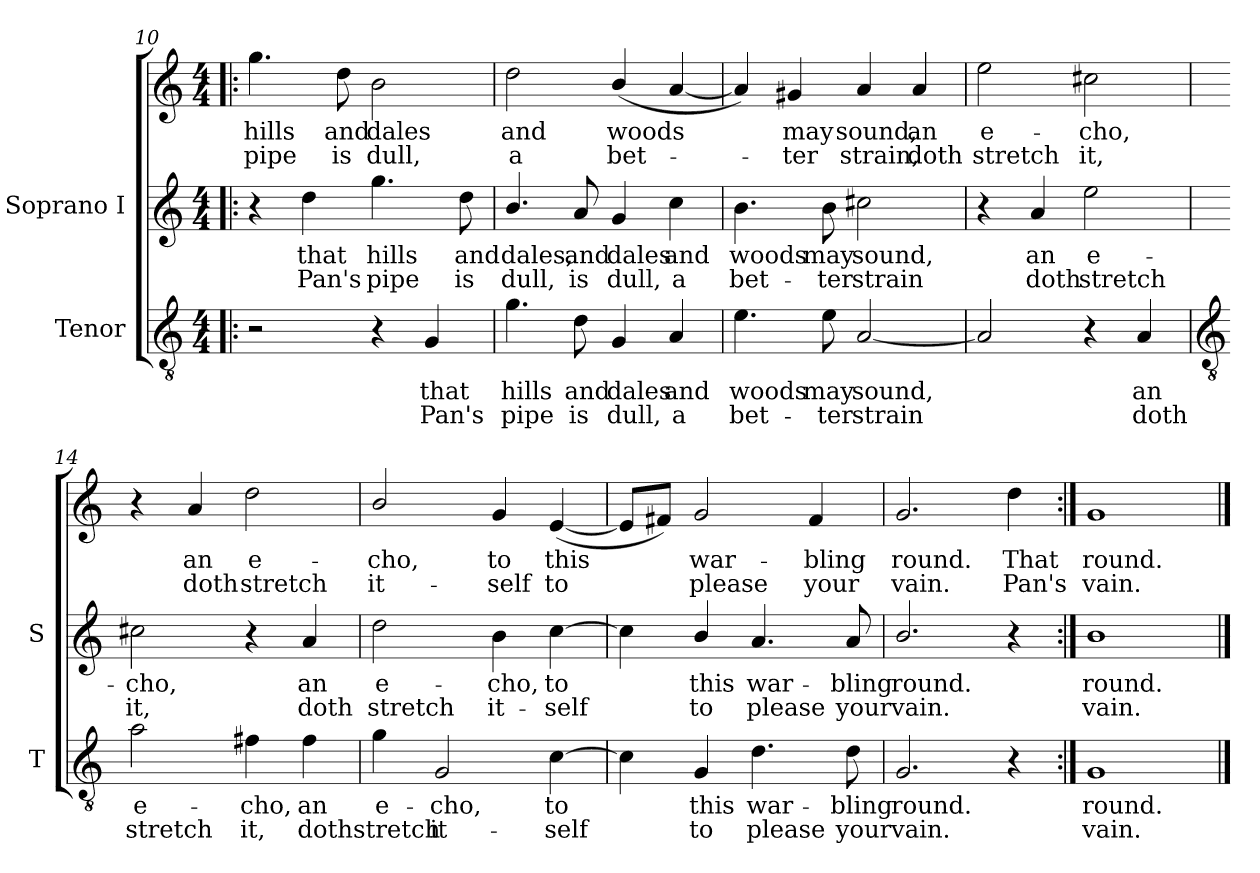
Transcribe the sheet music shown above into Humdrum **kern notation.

**kern	**text	**text	**kern	**text	**text	**kern	**text	**text
*part2	*part2	*part2	*part1	*part1	*part1	*part1	*part1	*part1
*staff3	*staff3	*staff3	*staff2	*staff2	*staff2	*staff1	*staff1	*staff1
*I"Tenor	*	*	*I"Soprano I	*	*	*	*	*
*I'T	*	*	*I'S	*	*	*	*	*
!!LO:LB:g=z
*clefGv2	*	*	*clefG2	*	*	*clefG2	*	*
*k[]	*	*	*k[]	*	*	*k[]	*	*
*C:	*	*	*C:	*	*	*C:	*	*
*M4/4	*	*	*M4/4	*	*	*M4/4	*	*
=10!|:	=10!|:	=10!|:	=10!|:	=10!|:	=10!|:	=10!|:	=10!|:	=10!|:
!	!	!	!	!	!	!	!LO:LY:b	!LO:LY:b
2r	.	.	4r	.	.	4.gg	hills	pipe
!	!	!	!	!LO:LY:b	!LO:LY:b	!	!	!
.	.	.	4dd	that	Pan's	.	.	.
!	!	!	!	!	!	!	!LO:LY:b	!LO:LY:b
.	.	.	.	.	.	8dd	and	is
!	!	!	!	!LO:LY:b	!LO:LY:b	!	!LO:LY:b	!LO:LY:b
4r	.	.	4.gg	hills	pipe	2b	dales	dull,
!	!LO:LY:b	!LO:LY:b	!	!	!	!	!	!
4G	that	Pan's	.	.	.	.	.	.
!	!	!	!	!LO:LY:b	!LO:LY:b	!	!	!
.	.	.	8dd	and	is	.	.	.
=11	=11	=11	=11	=11	=11	=11	=11	=11
!	!LO:LY:b	!LO:LY:b	!	!LO:LY:b	!LO:LY:b	!	!LO:LY:b	!LO:LY:b
4.g	hills	pipe	4.b/	dales,	dull,	2dd	and	a
!	!LO:LY:b	!LO:LY:b	!	!LO:LY:b	!LO:LY:b	!	!	!
8d	and	is	8a	and	is	.	.	.
!	!LO:LY:b	!LO:LY:b	!	!LO:LY:b	!LO:LY:b	!	!LO:LY:b	!LO:LY:b
4G	dales	dull,	4g	dales	dull,	(<4b/	woods	bet-
!	!LO:LY:b	!LO:LY:b	!	!LO:LY:b	!LO:LY:b	!	!	!
4A	and	a	4cc	and	a	[4a	.	.
=12	=12	=12	=12	=12	=12	=12	=12	=12
!	!LO:LY:b	!LO:LY:b	!	!LO:LY:b	!LO:LY:b	!	!	!
4.e	woods	bet-	4.b	woods	bet-	4a])	.	.
!	!	!	!	!	!	!	!LO:LY:b	!LO:LY:b
.	.	.	.	.	.	4g#X	may	ter
!	!LO:LY:b	!LO:LY:b	!	!LO:LY:b	!LO:LY:b	!	!	!
8e	-may	ter	8b	-may	ter	.	.	.
!	!LO:LY:b	!LO:LY:b	!	!LO:LY:b	!LO:LY:b	!	!LO:LY:b	!LO:LY:b
[2A	sound,	strain	2cc#X	sound,	strain	4a	sound,	strain,
!	!	!	!	!	!	!	!LO:LY:b	!LO:LY:b
.	.	.	.	.	.	4a	an	doth
=13	=13	=13	=13	=13	=13	=13	=13	=13
!	!	!	!	!	!	!	!LO:LY:b	!LO:LY:b
2A]	.	.	4r	.	.	2ee	e-	-stretch
!	!	!	!	!LO:LY:b	!LO:LY:b	!	!	!
.	.	.	4a	an	doth	.	.	.
!	!	!	!	!LO:LY:b	!LO:LY:b	!	!LO:LY:b	!LO:LY:b
4r	.	.	2ee	e-	-stretch	2cc#X	cho,	it,
!	!LO:LY:b	!LO:LY:b	!	!	!	!	!	!
4A	an	doth	.	.	.	.	.	.
!!LO:LB:g=z
=14	=14	=14	=14	=14	=14	=14	=14	=14
*clefGv2	*	*	*	*	*	*	*	*
!	!LO:LY:b	!LO:LY:b	!	!LO:LY:b	!LO:LY:b	!	!	!
2a	e-	-stretch	2cc#X	cho,	it,	4r	.	.
!	!	!	!	!	!	!	!LO:LY:b	!LO:LY:b
.	.	.	.	.	.	4a	an	doth
!	!LO:LY:b	!LO:LY:b	!	!	!	!	!LO:LY:b	!LO:LY:b
4f#X	cho,	it,	4r	.	.	2dd	e-	-stretch
!	!LO:LY:b	!LO:LY:b	!	!LO:LY:b	!LO:LY:b	!	!	!
4f#	an	doth	4a	an	doth	.	.	.
=15	=15	=15	=15	=15	=15	=15	=15	=15
!	!LO:LY:b	!LO:LY:b	!	!LO:LY:b	!LO:LY:b	!	!LO:LY:b	!LO:LY:b
4g	e-	-stretch	2dd	e-	-stretch	2b/	cho,	it-
!	!LO:LY:b	!LO:LY:b	!	!	!	!	!	!
2G	cho,	it-	.	.	.	.	.	.
!	!	!	!	!LO:LY:b	!LO:LY:b	!	!LO:LY:b	!LO:LY:b
.	.	.	4b	cho,	it-	4g	-to	self
!	!LO:LY:b	!LO:LY:b	!	!LO:LY:b	!LO:LY:b	!	!LO:LY:b	!LO:LY:b
[4c	-to	self	[4cc	-to	self	(<[4e	this	to
=16	=16	=16	=16	=16	=16	=16	=16	=16
4c]	.	.	4cc]	.	.	8eL]	.	.
.	.	.	.	.	.	8f#XJ)	.	.
!	!LO:LY:b	!LO:LY:b	!	!LO:LY:b	!LO:LY:b	!	!LO:LY:b	!LO:LY:b
4G	this	to	4b/	this	to	2g	war-	-please
!	!LO:LY:b	!LO:LY:b	!	!LO:LY:b	!LO:LY:b	!	!	!
4.d	war-	-please	4.a	war-	-please	.	.	.
!	!	!	!	!	!	!	!LO:LY:b	!LO:LY:b
.	.	.	.	.	.	4f#	bling	your
!	!LO:LY:b	!LO:LY:b	!	!LO:LY:b	!LO:LY:b	!	!	!
8d	bling	your	8a	bling	your	.	.	.
=17	=17	=17	=17	=17	=17	=17	=17	=17
!	!LO:LY:b	!LO:LY:b	!	!LO:LY:b	!LO:LY:b	!	!LO:LY:b	!LO:LY:b
2.G	round.	vain.	2.b/	round.	vain.	2.g	round.	vain.
!	!	!	!	!	!	!	!LO:LY:b	!LO:LY:b
4r	.	.	4r	.	.	4dd	That	Pan's
=18:|!	=18:|!	=18:|!	=18:|!	=18:|!	=18:|!	=18:|!	=18:|!	=18:|!
!	!LO:LY:b	!LO:LY:b	!	!LO:LY:b	!LO:LY:b	!	!LO:LY:b	!LO:LY:b
1G	round.	vain.	1b	round.	vain.	1g	round.	vain.
==	==	==	==	==	==	==	==	==
*-	*-	*-	*-	*-	*-	*-	*-	*-
